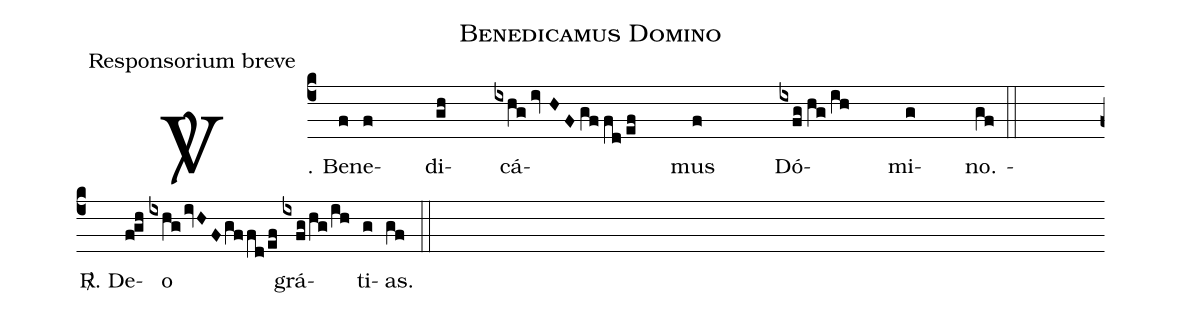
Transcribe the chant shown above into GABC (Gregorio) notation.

name:Benedicamus Domino;
office-part:Responsorium breve;
%%
(c4)<sp>V/</sp>. Be(f)ne(f)di(gh)cá(ixhg/ivHF/gffd/ef)mus (f) Dó(ixfg/hg/ih)mi(g)no. (gf::)(z)
<sp>R/</sp>. De(fgh)o(ixhg/ivHF/gffd/ef) grá(ixfg/hg/ih)ti(g)as. (gf::)
